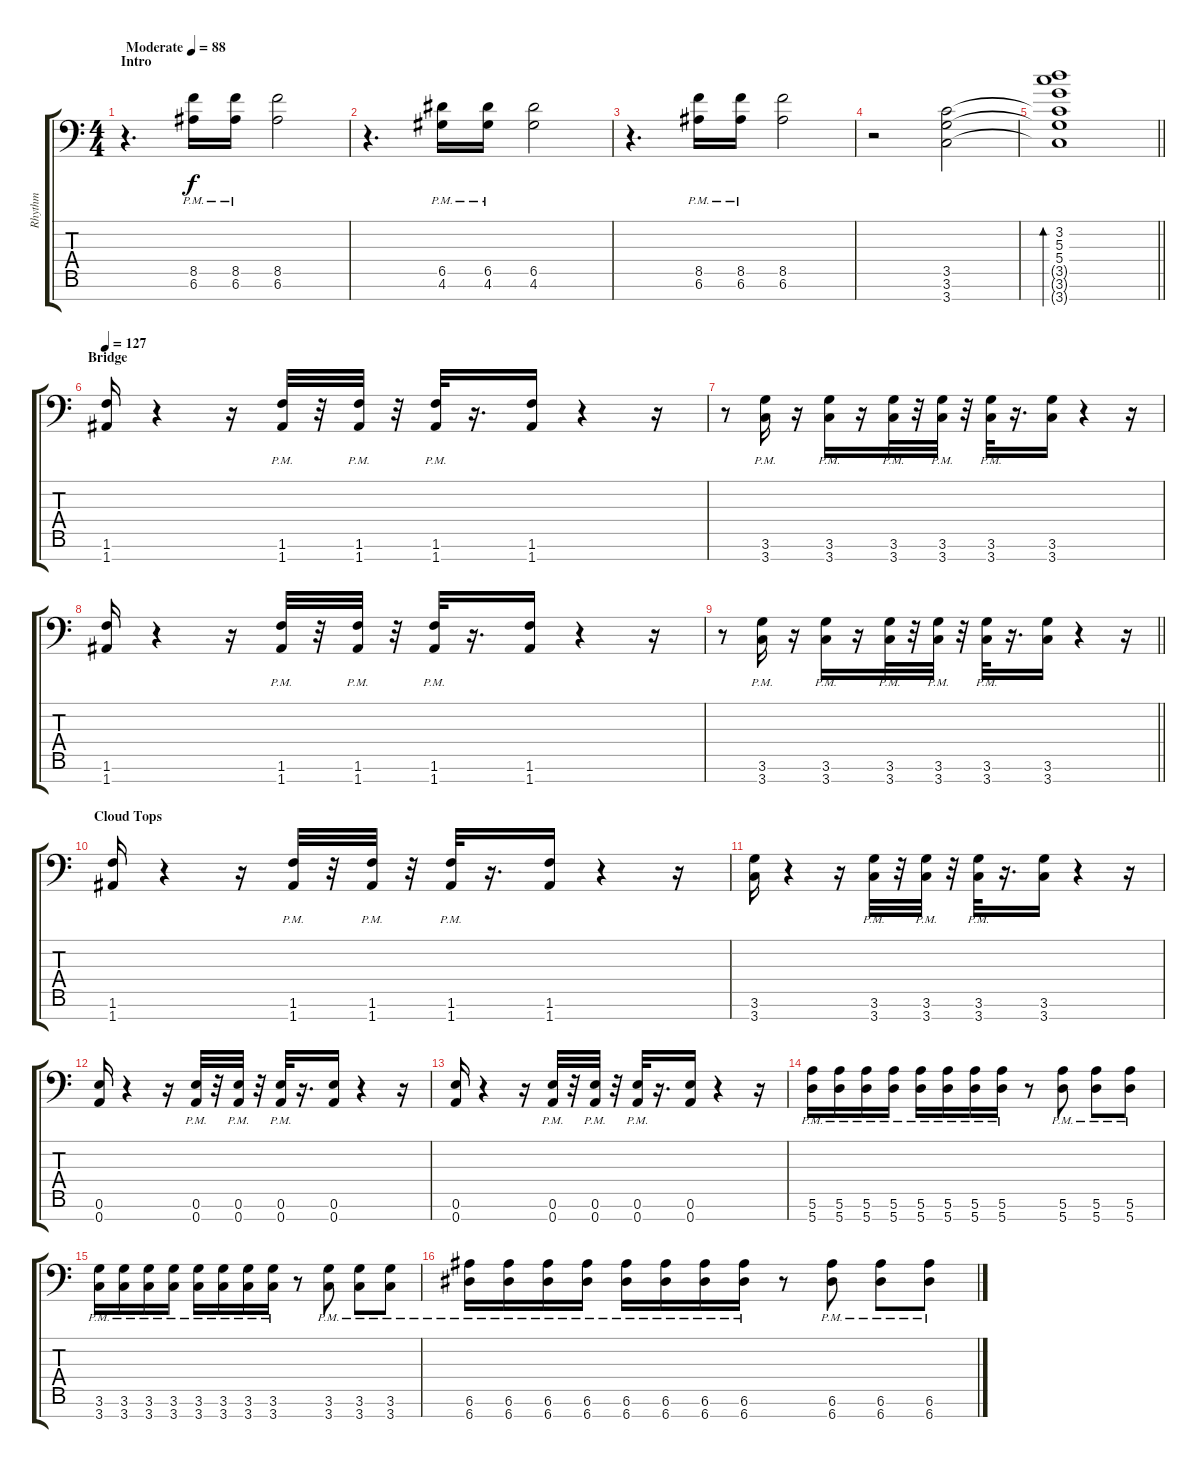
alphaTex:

\track ("Rhythm" "Rhythm") {instrument distortionguitar}
\staff {score tabs}
\tuning (E4 B3 G3 D3 A2 E2 A1) {hide}
\ts (4 4)
\section ("" "Intro")
\tempo (88 "Moderate")
\clef f4
\ks c
r.4{d dy f instrument distortionguitar} (8.5 6.6{pm}).16 (8.5 6.6{pm}).16 (8.5 6.6).2 |
r.4{d} (6.5{pm} 4.6{pm}).16 (6.5{pm} 4.6{pm}).16 (6.5 4.6).2 |
r.4{d} (8.5 6.6{pm}).16 (8.5 6.6{pm}).16 (8.5 6.6).2 |
r.2 (3.5 3.6 3.7).2 |
\barLineRight lightlight
(3.2 5.3 5.4 3.5{t} 3.6{t} 3.7{t}).1{bd 240} |
\section ("" "Bridge")
\tempo 127
(1.6 1.7).16 r.4 r.16 (1.6{pm} 1.7{pm}).32 r.32 (1.6{pm} 1.7{pm}).32 r.32 (1.6{pm} 1.7{pm}).32 r.16{d} (1.6 1.7).16 r.4 r.16 |
r.8 (3.6{pm} 3.7{pm}).16 r.16 (3.6{pm} 3.7{pm}).16 r.16 (3.6{pm} 3.7{pm}).32 r.32 (3.6{pm} 3.7{pm}).32 r.32 (3.6{pm} 3.7{pm}).32 r.16{d} (3.6 3.7).16 r.4 r.16 |
(1.6 1.7).16 r.4 r.16 (1.6{pm} 1.7{pm}).32 r.32 (1.6{pm} 1.7{pm}).32 r.32 (1.6{pm} 1.7{pm}).32 r.16{d} (1.6 1.7).16 r.4 r.16 |
\barLineRight lightlight
r.8 (3.6{pm} 3.7{pm}).16 r.16 (3.6{pm} 3.7{pm}).16 r.16 (3.6{pm} 3.7{pm}).32 r.32 (3.6{pm} 3.7{pm}).32 r.32 (3.6{pm} 3.7{pm}).32 r.16{d} (3.6 3.7).16 r.4 r.16 |
\section ("" "Cloud Tops")
(1.6 1.7).16 r.4 r.16 (1.6{pm} 1.7{pm}).32 r.32 (1.6{pm} 1.7{pm}).32 r.32 (1.6{pm} 1.7{pm}).32 r.16{d} (1.6 1.7).16 r.4 r.16 |
(3.6 3.7).16 r.4 r.16 (3.6{pm} 3.7{pm}).32 r.32 (3.6{pm} 3.7{pm}).32 r.32 (3.6{pm} 3.7{pm}).32 r.16{d} (3.6 3.7).16 r.4 r.16 |
(0.6 0.7).16 r.4 r.16 (0.6{pm} 0.7{pm}).32 r.32 (0.6{pm} 0.7{pm}).32 r.32 (0.6{pm} 0.7{pm}).32 r.16{d} (0.6 0.7).16 r.4 r.16 |
(0.6 0.7).16 r.4 r.16 (0.6{pm} 0.7{pm}).32 r.32 (0.6{pm} 0.7{pm}).32 r.32 (0.6{pm} 0.7{pm}).32 r.16{d} (0.6 0.7).16 r.4 r.16 |
(5.6{pm} 5.7{pm}).16{balance 2} (5.6{pm} 5.7{pm}).16 (5.6{pm} 5.7{pm}).16 (5.6{pm} 5.7{pm}).16 (5.6{pm} 5.7{pm}).16 (5.6{pm} 5.7{pm}).16 (5.6{pm} 5.7{pm}).16 (5.6{pm} 5.7{pm}).16 r.8 (5.6{pm} 5.7{pm}).8 (5.6{pm} 5.7{pm}).8 (5.6{pm} 5.7{pm}).8 |
(3.6{pm} 3.7{pm}).16 (3.6{pm} 3.7{pm}).16 (3.6{pm} 3.7{pm}).16 (3.6{pm} 3.7{pm}).16 (3.6{pm} 3.7{pm}).16 (3.6{pm} 3.7{pm}).16 (3.6{pm} 3.7{pm}).16 (3.6{pm} 3.7{pm}).16 r.8 (3.6{pm} 3.7{pm}).8 (3.6{pm} 3.7{pm}).8 (3.6{pm} 3.7{pm}).8 |
(6.6{pm} 6.7{pm}).16 (6.6{pm} 6.7{pm}).16 (6.6{pm} 6.7{pm}).16 (6.6{pm} 6.7{pm}).16 (6.6{pm} 6.7{pm}).16 (6.6{pm} 6.7{pm}).16 (6.6{pm} 6.7{pm}).16 (6.6{pm} 6.7{pm}).16 r.8 (6.6{pm} 6.7{pm}).8 (6.6{pm} 6.7{pm}).8 (6.6{pm} 6.7{pm}).8
